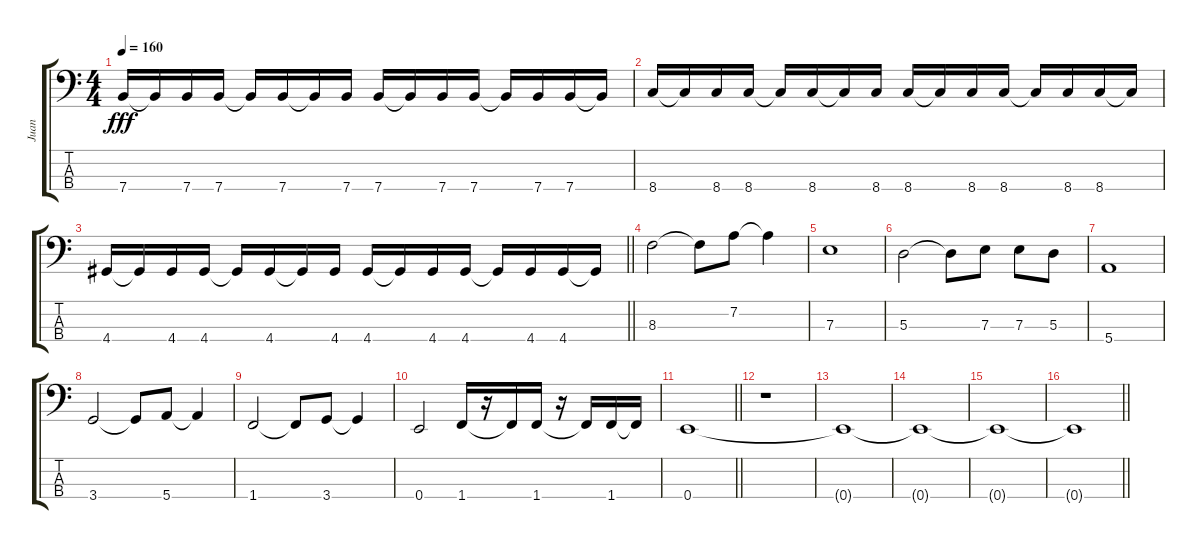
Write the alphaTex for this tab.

\track ("Juan" "Juan") {instrument electricbassfinger}
\staff {score tabs}
\tuning (G2 D2 A1 E1) {hide}
\ts (4 4)
\tempo 160
\clef f4
\ks c
7.4.16{dy fff} 7.4{t}.16 7.4.16 7.4.16 7.4{t}.16 7.4.16 7.4{t}.16 7.4.16 7.4.16 7.4{t}.16 7.4.16 7.4.16 7.4{t}.16 7.4.16 7.4.16 7.4{t}.16 |
8.4.16 8.4{t}.16 8.4.16 8.4.16 8.4{t}.16 8.4.16 8.4{t}.16 8.4.16 8.4.16 8.4{t}.16 8.4.16 8.4.16 8.4{t}.16 8.4.16 8.4.16 8.4{t}.16 |
\barLineRight lightlight
4.4.16 4.4{t}.16 4.4.16 4.4.16 4.4{t}.16 4.4.16 4.4{t}.16 4.4.16 4.4.16 4.4{t}.16 4.4.16 4.4.16 4.4{t}.16 4.4.16 4.4.16 4.4{t}.16 |
8.3.2 8.3{t}.8 7.2.8 7.2{t}.4 |
7.3.1 |
5.3.2 5.3{t}.8 7.3.8 7.3.8 5.3.8 |
5.4.1 |
3.4.2 3.4{t}.8 5.4.8 5.4{t}.4 |
1.4.2 1.4{t}.8 3.4.8 3.4{t}.4 |
0.4.2 1.4.16 r.16 1.4{t}.16 1.4.16 r.16 1.4{t}.16 1.4.16 1.4{t}.16 |
\barLineRight lightlight
0.4.1 |
r.1 |
0.4{t}.1 |
0.4{t}.1 |
0.4{t}.1 |
\barLineRight lightlight
0.4{t}.1
